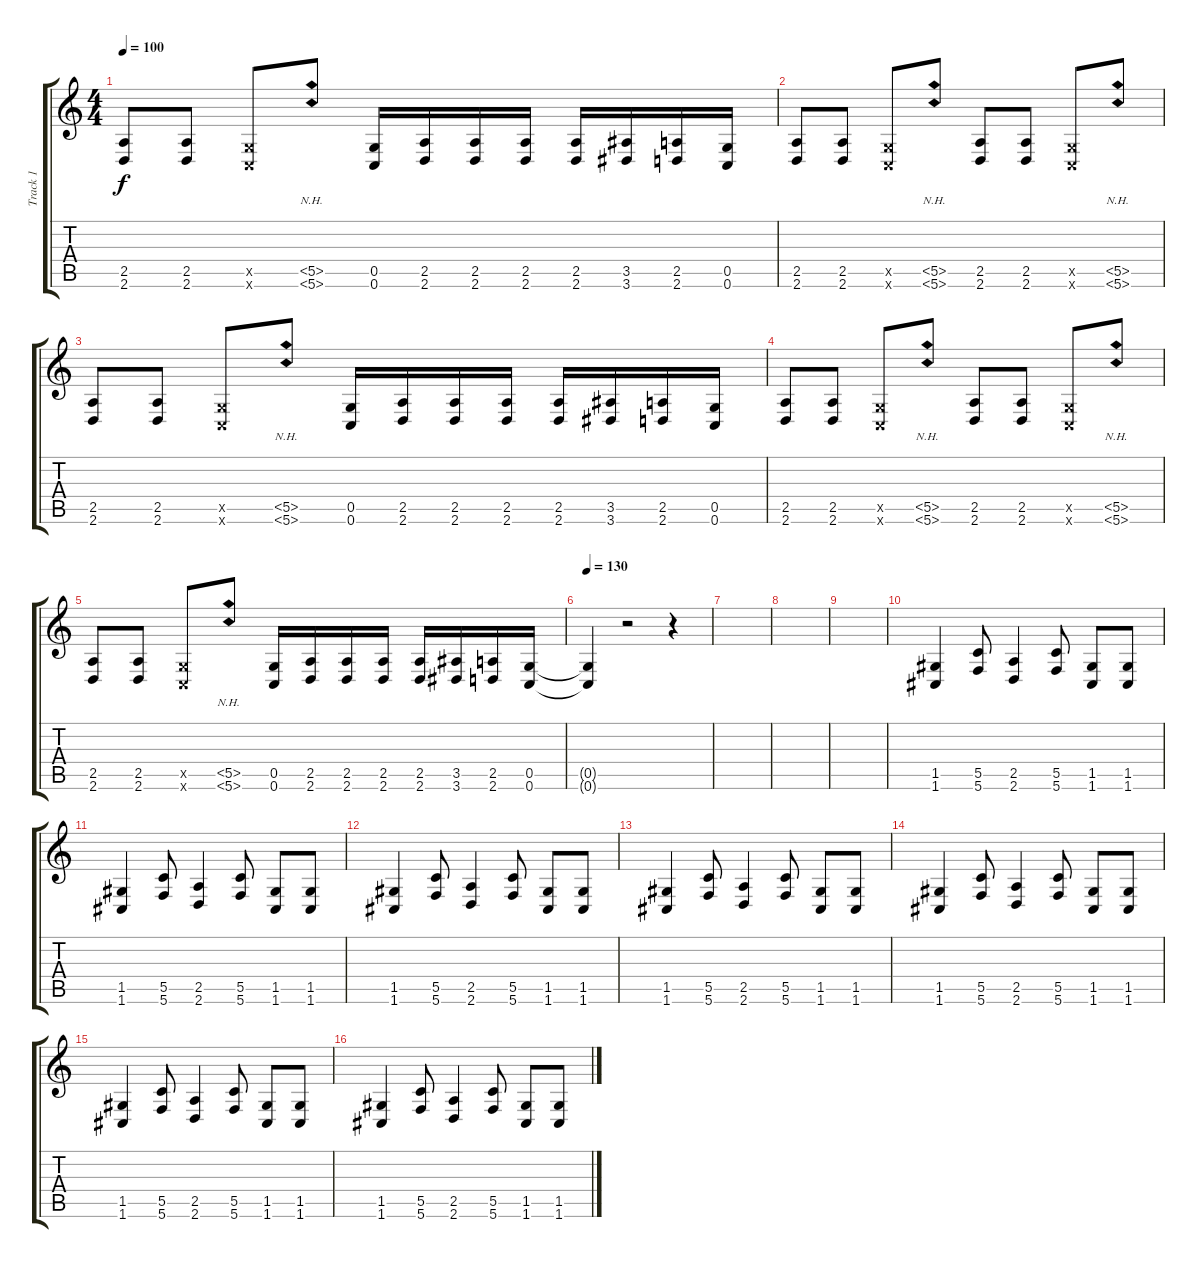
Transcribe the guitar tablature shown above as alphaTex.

\track ("Track 1" "Track 1") {instrument distortionguitar}
\staff {score tabs}
\tuning (D4 A3 F3 C3 G2 C2) {hide}
\ts (4 4)
\tempo 100
\clef g2
\ks c
(2.5 2.6).8{dy f} (2.5 2.6).8 (0.5{x} 0.6{x}).8 (5.5{nh} 5.6{nh}).8 (0.5 0.6).16 (2.5 2.6).16 (2.5 2.6).16 (2.5 2.6).16 (2.5 2.6).16 (3.5 3.6).16 (2.5 2.6).16 (0.5 0.6).16 |
(2.5 2.6).8 (2.5 2.6).8 (0.5{x} 0.6{x}).8 (5.5{nh} 5.6{nh}).8 (2.5 2.6).8 (2.5 2.6).8 (0.5{x} 0.6{x}).8 (5.5{nh} 5.6{nh}).8 |
(2.5 2.6).8 (2.5 2.6).8 (0.5{x} 0.6{x}).8 (5.5{nh} 5.6{nh}).8 (0.5 0.6).16 (2.5 2.6).16 (2.5 2.6).16 (2.5 2.6).16 (2.5 2.6).16 (3.5 3.6).16 (2.5 2.6).16 (0.5 0.6).16 |
(2.5 2.6).8 (2.5 2.6).8 (0.5{x} 0.6{x}).8 (5.5{nh} 5.6{nh}).8 (2.5 2.6).8 (2.5 2.6).8 (0.5{x} 0.6{x}).8 (5.5{nh} 5.6{nh}).8 |
(2.5 2.6).8 (2.5 2.6).8 (0.5{x} 0.6{x}).8 (5.5{nh} 5.6{nh}).8 (0.5 0.6).16 (2.5 2.6).16 (2.5 2.6).16 (2.5 2.6).16 (2.5 2.6).16 (3.5 3.6).16 (2.5 2.6).16 (0.5 0.6).16 |
\tempo 130
(0.5{t} 0.6{t}).4 r.2 r.4 |
|
|
|
(1.5 1.6).4 (5.5 5.6).8 (2.5 2.6).4 (5.5 5.6).8 (1.5 1.6).8 (1.5 1.6).8 |
(1.5 1.6).4 (5.5 5.6).8 (2.5 2.6).4 (5.5 5.6).8 (1.5 1.6).8 (1.5 1.6).8 |
(1.5 1.6).4 (5.5 5.6).8 (2.5 2.6).4 (5.5 5.6).8 (1.5 1.6).8 (1.5 1.6).8 |
(1.5 1.6).4 (5.5 5.6).8 (2.5 2.6).4 (5.5 5.6).8 (1.5 1.6).8 (1.5 1.6).8 |
(1.5 1.6).4 (5.5 5.6).8 (2.5 2.6).4 (5.5 5.6).8 (1.5 1.6).8 (1.5 1.6).8 |
(1.5 1.6).4 (5.5 5.6).8 (2.5 2.6).4 (5.5 5.6).8 (1.5 1.6).8 (1.5 1.6).8 |
(1.5 1.6).4 (5.5 5.6).8 (2.5 2.6).4 (5.5 5.6).8 (1.5 1.6).8 (1.5 1.6).8
